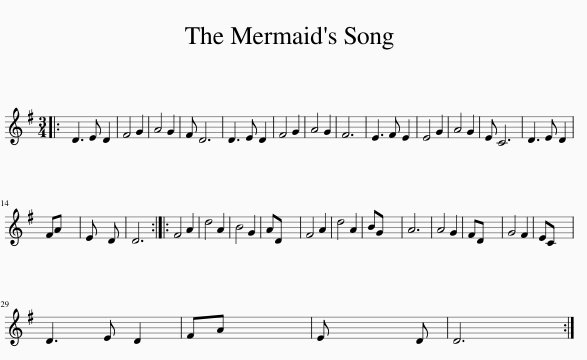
X:1
L:1/8
M:3/4
I:linebreak $
K:G
V:1 treble
V:1
|: D3 E D2 | F4 G2 | A4 G2 | F D6 | D3 E D2 | %5
 F4 G2 | A4 G2 | F6 | E3 F E2 | E4 G2 | %10
 A4 G2 | E C6 | D3 E D2 |$ FA x4 | E x4 D | %15
 D6 :: F4 A2 | d4 A2 | B4 G2 | AD x4 | %20
 F4 A2 | d4 A2 | BG x4 | A6 | A4 G2 | %25
 FD x4 | G4 F2 | EC x4 |$ D3 E D2 | FA x4 | %30
 E x4 D | D6 :| %32
